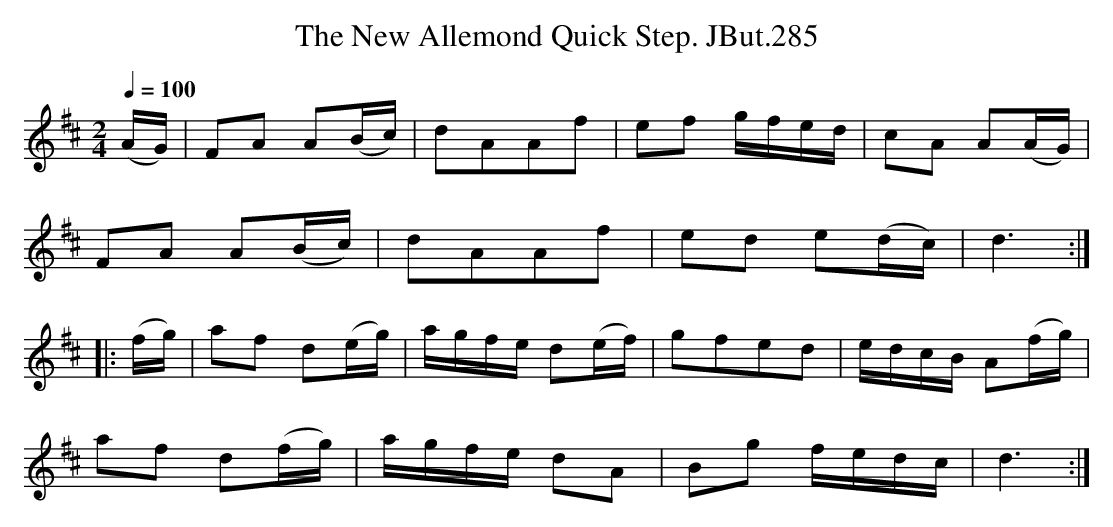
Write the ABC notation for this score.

X:1
T:New Allemond Quick Step. JBut.285, The
M:2/4
L:1/8
Q:1/4=100
K:D
(A/G/)|FA A(B/c/)|dAAf|ef g/f/e/d/|cA A(A/G/)|
FA A(B/c/)|dAAf|ed e(d/c/)|d3:|
|:(f/g/)|af d(e/g/)|a/g/f/e/ d(e/f/)|gfed|e/d/c/B/ A(f/g/)|
af d(f/g/)|a/g/f/e/ dA|Bg f/e/d/c/|d3:|
